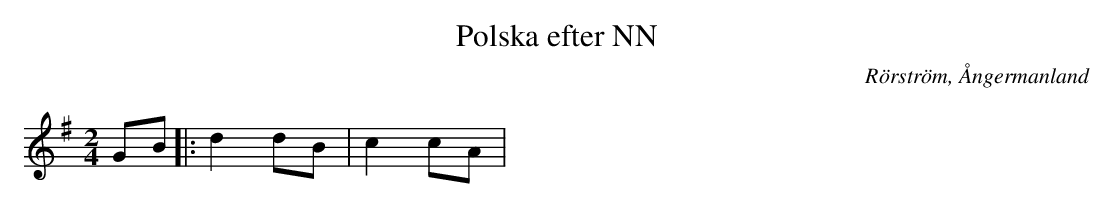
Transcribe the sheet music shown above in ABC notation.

X:1
T:Polska efter NN
O:Rörström, Ångermanland
M:2/4
L:1/8
K:G
GB|: d2 dB | c2 cA|
